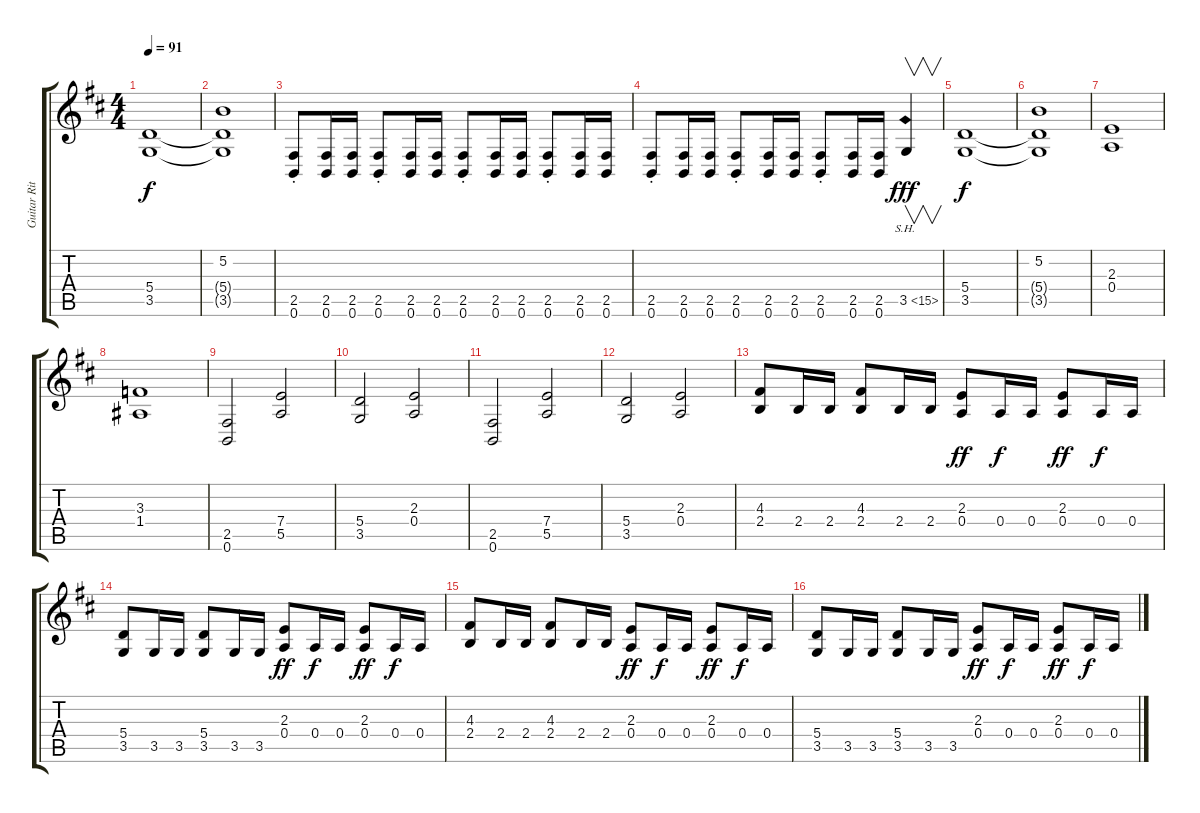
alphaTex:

\track ("Guitar Ritm" "Guitar Rit") {instrument distortionguitar}
\staff {score tabs}
\tuning (B3 Gb3 D3 A2 E2 B1) {hide}
\ts (4 4)
\tempo 91
\clef g2
\ks d
(5.4 3.5).1{dy f balance 8} |
(5.2 5.4{t} 3.5{t}).1 |
(2.5{st} 0.6{st}).8 (2.5 0.6).16 (2.5 0.6).16 (2.5{st} 0.6{st}).8 (2.5 0.6).16 (2.5 0.6).16 (2.5{st} 0.6{st}).8 (2.5 0.6).16 (2.5 0.6).16 (2.5{st} 0.6{st}).8 (2.5 0.6).16 (2.5 0.6).16 |
(2.5{st} 0.6{st}).8 (2.5 0.6).16 (2.5 0.6).16 (2.5{st} 0.6{st}).8 (2.5 0.6).16 (2.5 0.6).16 (2.5{st} 0.6{st}).8 (2.5 0.6).16 (2.5 0.6).16 3.5{sh 12}.4{v dy fff} |
(5.4 3.5).1{dy f balance 8} |
(5.2 5.4{t} 3.5{t}).1 |
(2.3 0.4).1 |
(3.3 1.4).1 |
(2.5 0.6).2 (7.4 5.5).2 |
(5.4 3.5).2 (2.3 0.4).2 |
(2.5 0.6).2 (7.4 5.5).2 |
(5.4 3.5).2 (2.3 0.4).2 |
(4.3 2.4).8 2.4.16 2.4.16 (4.3 2.4).8 2.4.16 2.4.16 (2.3 0.4).8{dy ff} 0.4.16{dy f} 0.4.16 (2.3 0.4).8{dy ff} 0.4.16{dy f} 0.4.16 |
(5.4 3.5).8 3.5.16 3.5.16 (5.4 3.5).8 3.5.16 3.5.16 (2.3 0.4).8{dy ff} 0.4.16{dy f} 0.4.16 (2.3 0.4).8{dy ff} 0.4.16{dy f} 0.4.16 |
(4.3 2.4).8 2.4.16 2.4.16 (4.3 2.4).8 2.4.16 2.4.16 (2.3 0.4).8{dy ff} 0.4.16{dy f} 0.4.16 (2.3 0.4).8{dy ff} 0.4.16{dy f} 0.4.16 |
(5.4 3.5).8 3.5.16 3.5.16 (5.4 3.5).8 3.5.16 3.5.16 (2.3 0.4).8{dy ff} 0.4.16{dy f} 0.4.16 (2.3 0.4).8{dy ff} 0.4.16{dy f} 0.4.16
